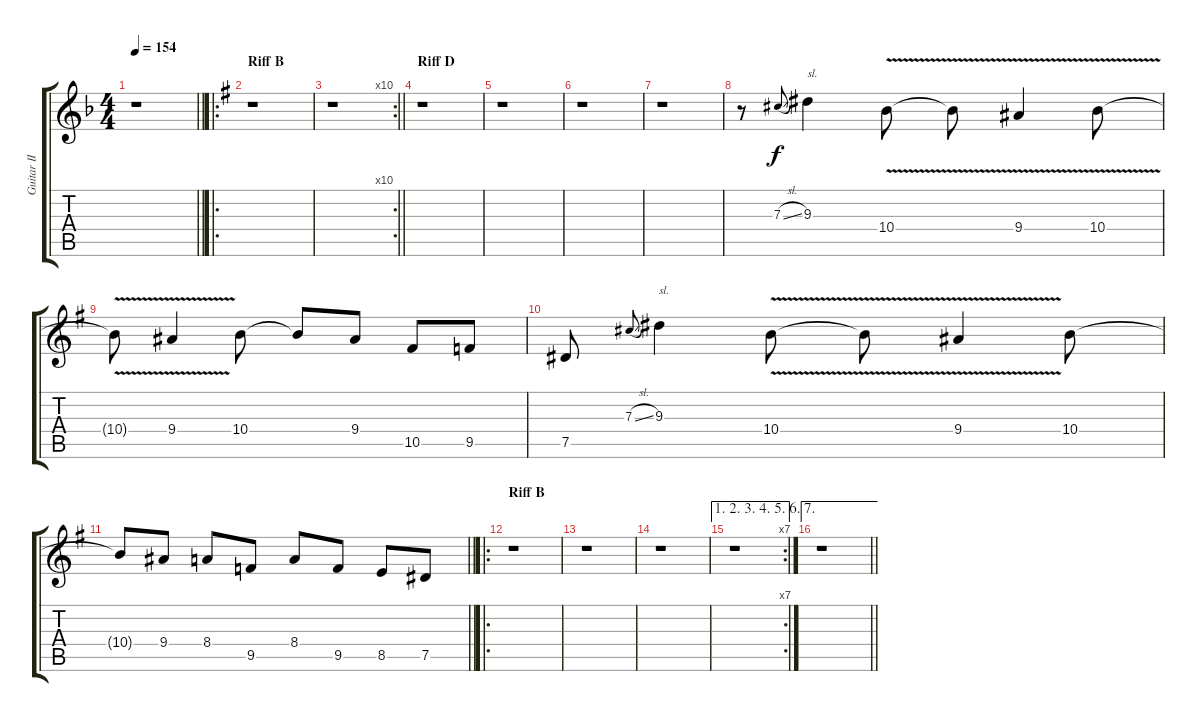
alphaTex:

\track ("Guitar II" "Guitar II") {instrument distortionguitar}
\staff {score tabs}
\tuning (Eb4 Bb3 Gb3 Db3 Ab2 Eb2) {hide}
\ts (4 4)
\tempo 154
\clef g2
\barLineRight lightlight
\ks dminor
r.1{dy mf} |
\ro
\section ("" "Riff B")
\ks eminor
r.1 |
\rc 10
\barLineRight lightlight
r.1 |
\section ("" "Riff D")
r.1 |
r.1 |
r.1 |
r.1 |
r.8{balance 3} 7.3{sl}.8{gr onbeat dy f} 9.3.4{txt "sl."} 10.4{v}.8 10.4{t}.8 9.4{v}.4 10.4{v}.8 |
10.4{t}.8 9.4{v}.4 10.4.8 10.4{t}.8 9.4.8 10.5.8 9.5.8 |
7.5.8 7.3{sl}.8{gr onbeat} 9.3.4{txt "sl."} 10.4{v}.8 10.4{t}.8 9.4{v}.4 10.4.8 |
\barLineRight lightlight
10.4{t}.8 9.4.8 8.4.8 9.5.8 8.4.8 9.5.8 8.5.8 7.5.8 |
\ro
\section ("" "Riff B")
r.1 |
r.1 |
r.1 |
\ae (1 2 3 4 5 6)
\rc 7
r.1 |
\ae 7
\barLineRight lightlight
r.1
